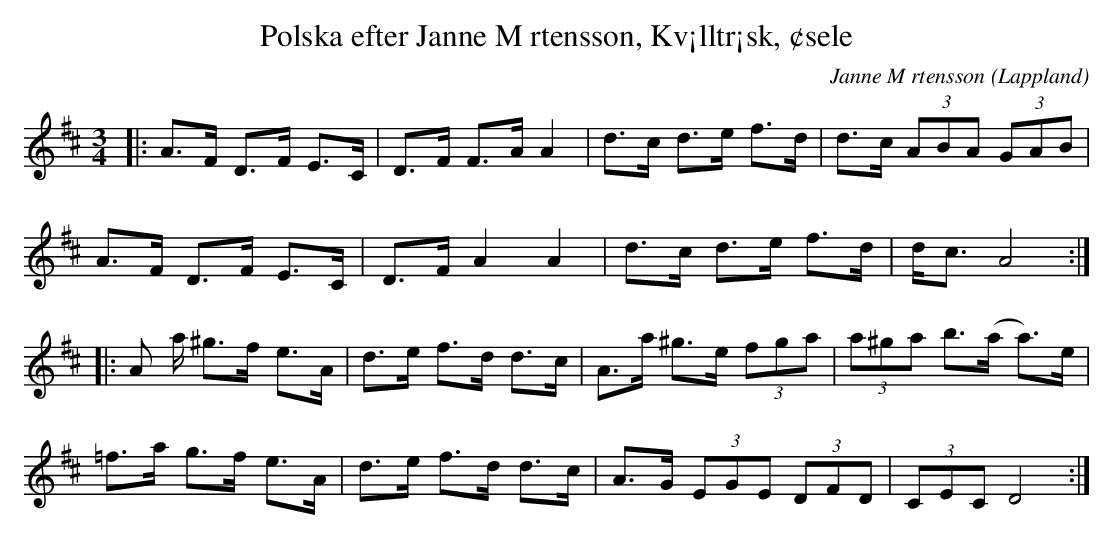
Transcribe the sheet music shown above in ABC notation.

X:1
T:Polska efter Janne M rtensson, Kv¡lltr¡sk, ¢sele
C:Janne M rtensson
O: Lappland
M:3/4
L:1/8
K:D
|: A>F D>F E>C | D>F F>A A2 | d>c d>e f>d | d>c (3ABA (3GAB |
   A>F D>F E>C | D>F A2 A2 | d>c d>e f>d | d<c A4 :|
|: A 1/2 a/2 ^g>f e>A | d>e f>d d>c | A>a ^g>e (3fga | (3a^ga b>(a a)>e |
   =f>a g>f e>A | d>e f>d d>c | A>G (3EGE (3DFD | (3CEC D4 :|
